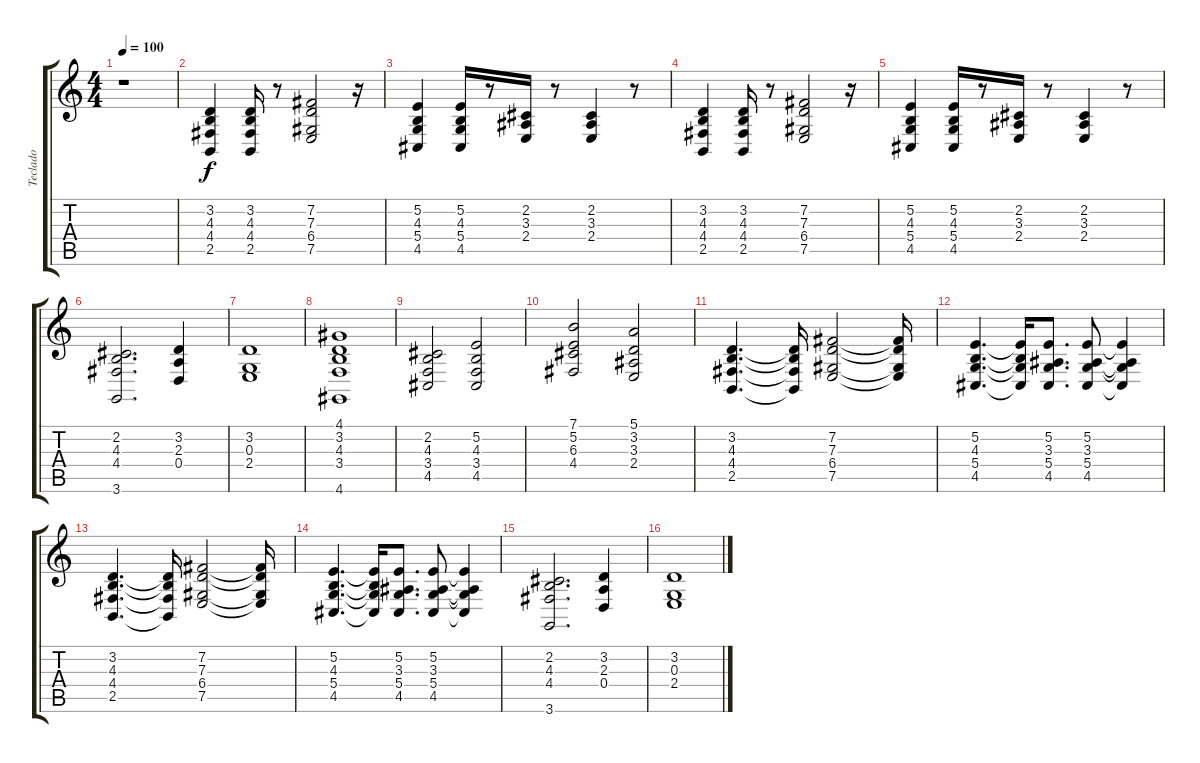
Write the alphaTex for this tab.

\track ("Teclado" "Teclado") {instrument electricpiano1}
\staff {score tabs}
\tuning (E4 B3 G3 D3 A2 E2) {hide}
\ts (4 4)
\tempo 100
\clef g2
\ks c
r.1{dy f instrument electricpiano1} |
(3.2 4.3 4.4 2.5).4 (3.2 4.3 4.4 2.5).16 r.8 (7.2 7.3 6.4 7.5).2 r.16 |
(5.2 4.3 5.4 4.5).4 (5.2 4.3 5.4 4.5).16 r.8 (2.2 3.3 2.4).16 r.8 (2.2 3.3 2.4).4 r.8 |
(3.2 4.3 4.4 2.5).4 (3.2 4.3 4.4 2.5).16 r.8 (7.2 7.3 6.4 7.5).2 r.16 |
(5.2 4.3 5.4 4.5).4 (5.2 4.3 5.4 4.5).16 r.8 (2.2 3.3 2.4).16 r.8 (2.2 3.3 2.4).4 r.8 |
(2.2 4.3 4.4 3.6).2{d} (3.2 2.3 0.4).4 |
(3.2 0.3 2.4).1 |
(4.1 3.2 4.3 3.4 4.6).1 |
(2.2 4.3 3.4 4.5).2 (5.2 4.3 3.4 4.5).2 |
(7.1 5.2 6.3 4.4).2 (5.1 3.2 3.3 2.4).2 |
(3.2 4.3 4.4 2.5).4{d} (3.2{t} 4.3{t} 4.4{t} 2.5{t}).16 (7.2 7.3 6.4 7.5).2 (7.2{t} 7.3{t} 6.4{t} 7.5{t}).16 |
(5.2 4.3 5.4 4.5).4{d} (5.2{t} 4.3{t} 5.4{t} 4.5{t}).16 (5.2 3.3 5.4 4.5).8{d} (5.2 3.3 5.4 4.5).8 (5.2{t} 3.3{t} 5.4{t} 4.5{t}).4 |
(3.2 4.3 4.4 2.5).4{d} (3.2{t} 4.3{t} 4.4{t} 2.5{t}).16 (7.2 7.3 6.4 7.5).2 (7.2{t} 7.3{t} 6.4{t} 7.5{t}).16 |
(5.2 4.3 5.4 4.5).4{d} (5.2{t} 4.3{t} 5.4{t} 4.5{t}).16 (5.2 3.3 5.4 4.5).8{d} (5.2 3.3 5.4 4.5).8 (5.2{t} 3.3{t} 5.4{t} 4.5{t}).4 |
(2.2 4.3 4.4 3.6).2{d} (3.2 2.3 0.4).4 |
(3.2 0.3 2.4).1
